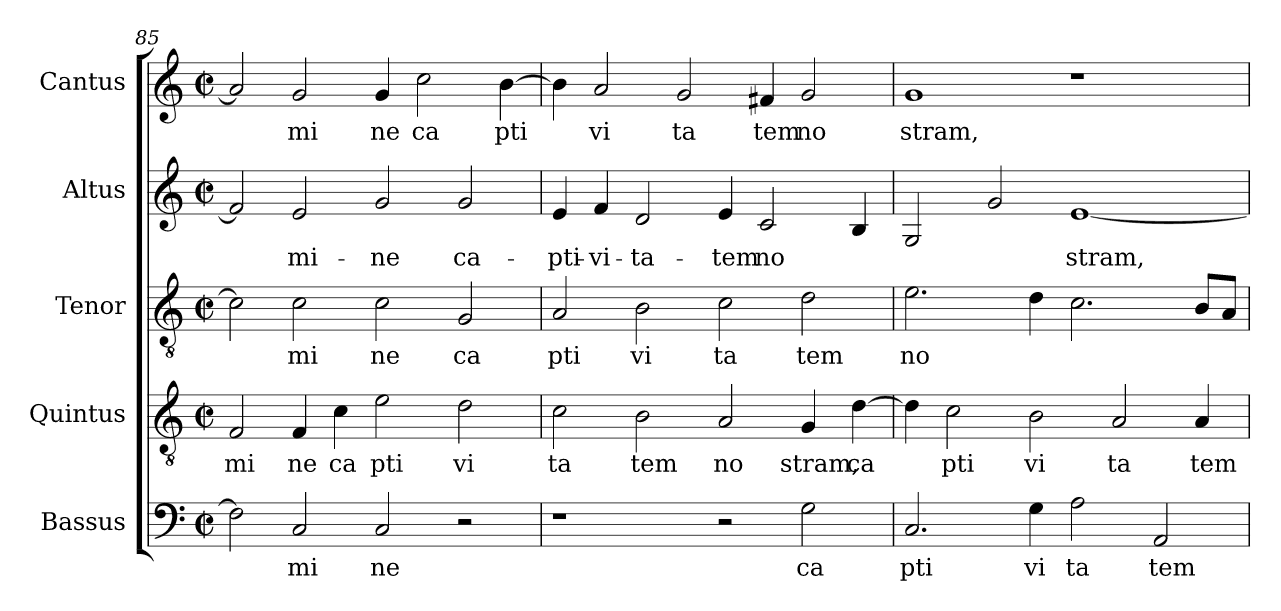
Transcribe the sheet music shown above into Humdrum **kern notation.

**kern	**text	**kern	**text	**kern	**text	**kern	**text	**kern	**text
*part5	*part5	*part4	*part4	*part3	*part3	*part2	*part2	*part1	*part1
*staff5	*staff5	*staff4	*staff4	*staff3	*staff3	*staff2	*staff2	*staff1	*staff1
*I"Bassus	*	*I"Quintus	*	*I"Tenor	*	*I"Altus	*	*I"Cantus	*
*clefF4	*	*clefGv2	*	*clefGv2	*	*clefG2	*	*clefG2	*
*k[]	*	*k[]	*	*k[]	*	*k[]	*	*k[]	*
*C:	*	*C:	*	*C:	*	*C:	*	*C:	*
*M2/2	*	*M2/2	*	*M2/2	*	*M2/2	*	*M2/2	*
*met(c|)	*	*met(c|)	*	*met(c|)	*	*met(c|)	*	*met(c|)	*
=85	=85	=85	=85	=85	=85	=85	=85	=85	=85
!	!LO:LY:b:cj	!	!LO:LY:b:cj	!	!LO:LY:b:cj	!	!LO:LY:b:cj	!	!LO:LY:b:cj
2F\]	.	2F/	mi	2c\]	.	2f/]	--	2a/]	.
!	!LO:LY:b:cj	!	!LO:LY:b:cj	!	!LO:LY:b:cj	!	!LO:LY:b:cj	!	!LO:LY:b:cj
2C/	mi	4F/	ne	2c\	mi	2e/	-mi-	2g/	mi
!	!	!	!LO:LY:b:cj	!	!	!	!	!	!
.	.	4c\	ca	.	.	.	.	.	.
!	!LO:LY:b:cj	!	!LO:LY:b:cj	!	!LO:LY:b:cj	!	!LO:LY:b:cj	!	!LO:LY:b:cj
2C/	ne	2e\	pti	2c\	ne	2g/	-ne	4g/	ne
!	!	!	!	!	!	!	!	!	!LO:LY:b:cj
.	.	.	.	.	.	.	.	2cc\	ca
!	!	!	!LO:LY:b:cj	!	!LO:LY:b:cj	!	!LO:LY:b:cj	!	!
2r	.	2d\	vi	2G/	ca	2g/	ca-	.	.
!	!	!	!	!	!	!	!	!	!LO:LY:b:cj
.	.	.	.	.	.	.	.	[>4b\	pti
=86	=86	=86	=86	=86	=86	=86	=86	=86	=86
!	!	!	!LO:LY:b:cj	!	!LO:LY:b:cj	!	!LO:LY:b:cj	!	!LO:LY:b:cj
1r	.	2c\	ta	2A/	pti	4e/	-pti-	4b\]	.
!	!	!	!	!	!	!	!LO:LY:b:cj	!	!LO:LY:b:cj
.	.	.	.	.	.	4f/	-vi-	2a/	vi
!	!	!	!LO:LY:b:cj	!	!LO:LY:b:cj	!	!LO:LY:b:cj	!	!
.	.	2B\	tem	2B\	vi	2d/	-ta-	.	.
!	!	!	!	!	!	!	!	!	!LO:LY:b:cj
.	.	.	.	.	.	.	.	2g/	ta
!	!	!	!LO:LY:b:cj	!	!LO:LY:b:cj	!	!LO:LY:b:cj	!	!
2r	.	2A/	no	2c\	ta	4e/	-tem	.	.
!	!	!	!	!	!	!	!LO:LY:b:cj	!	!LO:LY:b:cj
.	.	.	.	.	.	2c/	no-	4f#/	tem
!	!LO:LY:b:cj	!	!LO:LY:b:cj	!	!LO:LY:b:cj	!	!	!	!LO:LY:b:cj
2G\	ca	4G/	stram,	2d\	tem	.	.	2g/	no
!	!	!	!LO:LY:b:cj	!	!	!	!LO:LY:b:cj	!	!
.	.	[>4d\	ca	.	.	4B/	--	.	.
=87	=87	=87	=87	=87	=87	=87	=87	=87	=87
!	!LO:LY:b:cj	!	!LO:LY:b:cj	!	!LO:LY:b:cj	!	!LO:LY:b:cj	!	!LO:LY:b:cj
2.C/	pti	4d\]	.	2.e\	no	2G/	--	1g	stram,
!	!	!	!LO:LY:b:cj	!	!	!	!	!	!
.	.	2c\	pti	.	.	.	.	.	.
!	!	!	!	!	!	!	!LO:LY:b:cj	!	!
.	.	.	.	.	.	2g/	--	.	.
!	!LO:LY:b:cj	!	!LO:LY:b:cj	!	!LO:LY:b:cj	!	!	!	!
4G\	vi	2B\	vi	4d\	.	.	.	.	.
!	!LO:LY:b:cj	!	!	!	!LO:LY:b:cj	!	!LO:LY:b:cj	!	!
2A\	ta	.	.	2.c\	.	[<1e	-stram,	1r	.
!	!	!	!LO:LY:b:cj	!	!	!	!	!	!
.	.	2A/	ta	.	.	.	.	.	.
!	!LO:LY:b:cj	!	!	!	!	!	!	!	!
2AA/	tem	.	.	.	.	.	.	.	.
!	!	!	!LO:LY:b:cj	!	!LO:LY:b:cj	!	!	!	!
.	.	4A/	tem	8B/L	.	.	.	.	.
!	!	!	!	!	!LO:LY:b:cj	!	!	!	!
.	.	.	.	8A/J	.	.	.	.	.
=	=	=	=	=	=	=	=	=	=
*-	*-	*-	*-	*-	*-	*-	*-	*-	*-
